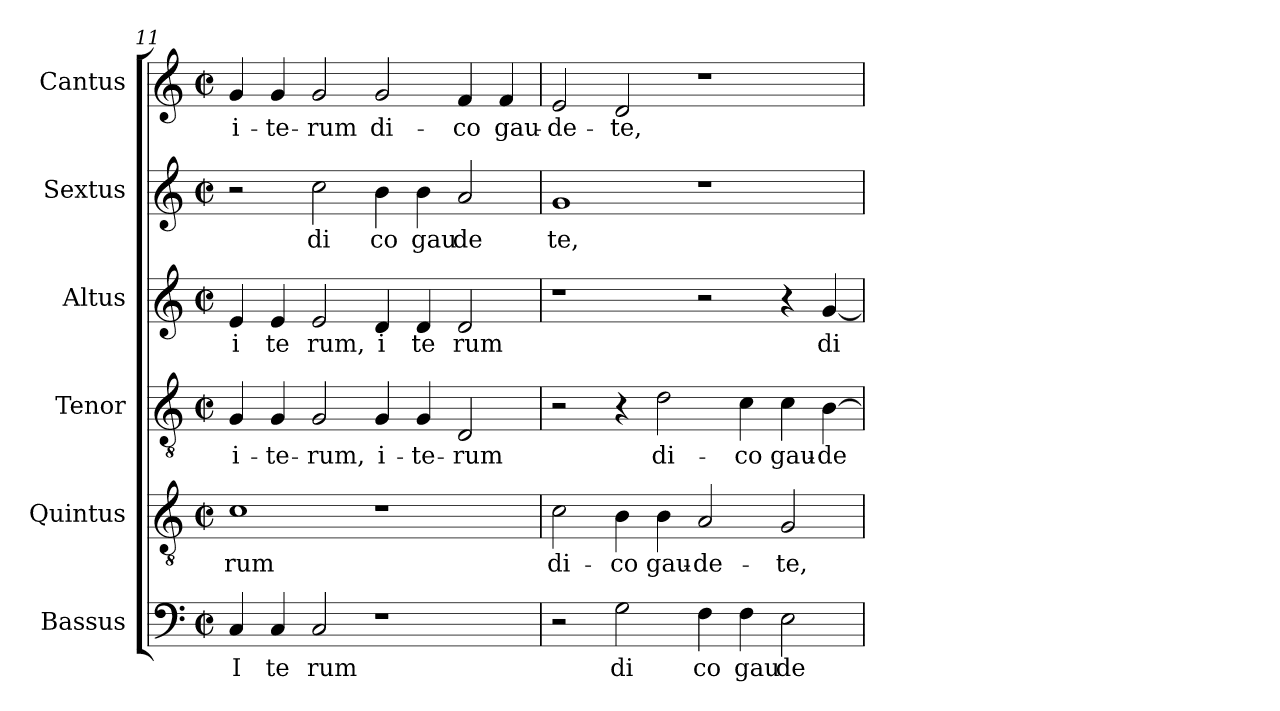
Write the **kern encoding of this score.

**kern	**text	**kern	**text	**kern	**text	**kern	**text	**kern	**text	**kern	**text
*part6	*part6	*part5	*part5	*part4	*part4	*part3	*part3	*part2	*part2	*part1	*part1
*staff6	*staff6	*staff5	*staff5	*staff4	*staff4	*staff3	*staff3	*staff2	*staff2	*staff1	*staff1
*I"Bassus	*	*I"Quintus	*	*I"Tenor	*	*I"Altus	*	*I"Sextus	*	*I"Cantus	*
!!LO:LB:g=z
*clefF4	*	*clefGv2	*	*clefGv2	*	*clefG2	*	*clefG2	*	*clefG2	*
*M2/2	*	*M2/2	*	*M2/2	*	*M2/2	*	*M2/2	*	*M2/2	*
*met(c|)	*	*met(c|)	*	*met(c|)	*	*met(c|)	*	*met(c|)	*	*met(c|)	*
=11	=11	=11	=11	=11	=11	=11	=11	=11	=11	=11	=11
!	!LO:LY:b:cj	!	!LO:LY:b:cj	!	!LO:LY:b:cj	!	!LO:LY:b:cj	!	!	!	!LO:LY:b:cj
4C/	I	1c	-rum	4G/	i-	4e/	i	2r	.	4g/	i-
!	!LO:LY:b:cj	!	!	!	!LO:LY:b:cj	!	!LO:LY:b:cj	!	!	!	!LO:LY:b:cj
4C/	te	.	.	4G/	-te-	4e/	te	.	.	4g/	-te-
!	!LO:LY:b:cj	!	!	!	!LO:LY:b:cj	!	!LO:LY:b:cj	!	!LO:LY:b:cj	!	!LO:LY:b:cj
2C/	rum	.	.	2G/	-rum,	2e/	rum,	2cc\	di	2g/	-rum
!	!	!	!	!	!LO:LY:b:cj	!	!LO:LY:b:cj	!	!LO:LY:b:cj	!	!LO:LY:b:cj
1r	.	1r	.	4G/	i-	4d/	i	4b\	co	2g/	di-
!	!	!	!	!	!LO:LY:b:cj	!	!LO:LY:b:cj	!	!LO:LY:b:cj	!	!
.	.	.	.	4G/	-te-	4d/	te	4b\	gau	.	.
!	!	!	!	!	!LO:LY:b:cj	!	!LO:LY:b:cj	!	!LO:LY:b:cj	!	!LO:LY:b:cj
.	.	.	.	2D/	-rum	2d/	rum	2a/	de	4f/	-co
!	!	!	!	!	!	!	!	!	!	!	!LO:LY:b:cj
.	.	.	.	.	.	.	.	.	.	4f/	gau-
=12	=12	=12	=12	=12	=12	=12	=12	=12	=12	=12	=12
!	!	!	!LO:LY:b:cj	!	!	!	!	!	!LO:LY:b:cj	!	!LO:LY:b:cj
2r	.	2c\	di-	2r	.	1r	.	1g	te,	2e/	-de-
!	!LO:LY:b:cj	!	!LO:LY:b:cj	!	!	!	!	!	!	!	!LO:LY:b:cj
2G\	di	4B\	-co	4r	.	.	.	.	.	2d/	-te,
!	!	!	!LO:LY:b:cj	!	!LO:LY:b:cj	!	!	!	!	!	!
.	.	4B\	gau-	2d\	di-	.	.	.	.	.	.
!	!LO:LY:b:cj	!	!LO:LY:b:cj	!	!	!	!	!	!	!	!
4F\	co	2A/	-de-	.	.	2r	.	1r	.	1r	.
!	!LO:LY:b:cj	!	!	!	!LO:LY:b:cj	!	!	!	!	!	!
4F\	gau	.	.	4c\	-co	.	.	.	.	.	.
!	!LO:LY:b:cj	!	!LO:LY:b:cj	!	!LO:LY:b:cj	!	!	!	!	!	!
2E\	de	2G/	-te,	4c\	gau-	4r	.	.	.	.	.
!	!	!	!	!	!LO:LY:b:cj	!	!LO:LY:b:cj	!	!	!	!
.	.	.	.	[>4B\	-de-	[<4g/	di	.	.	.	.
=	=	=	=	=	=	=	=	=	=	=	=
*-	*-	*-	*-	*-	*-	*-	*-	*-	*-	*-	*-
